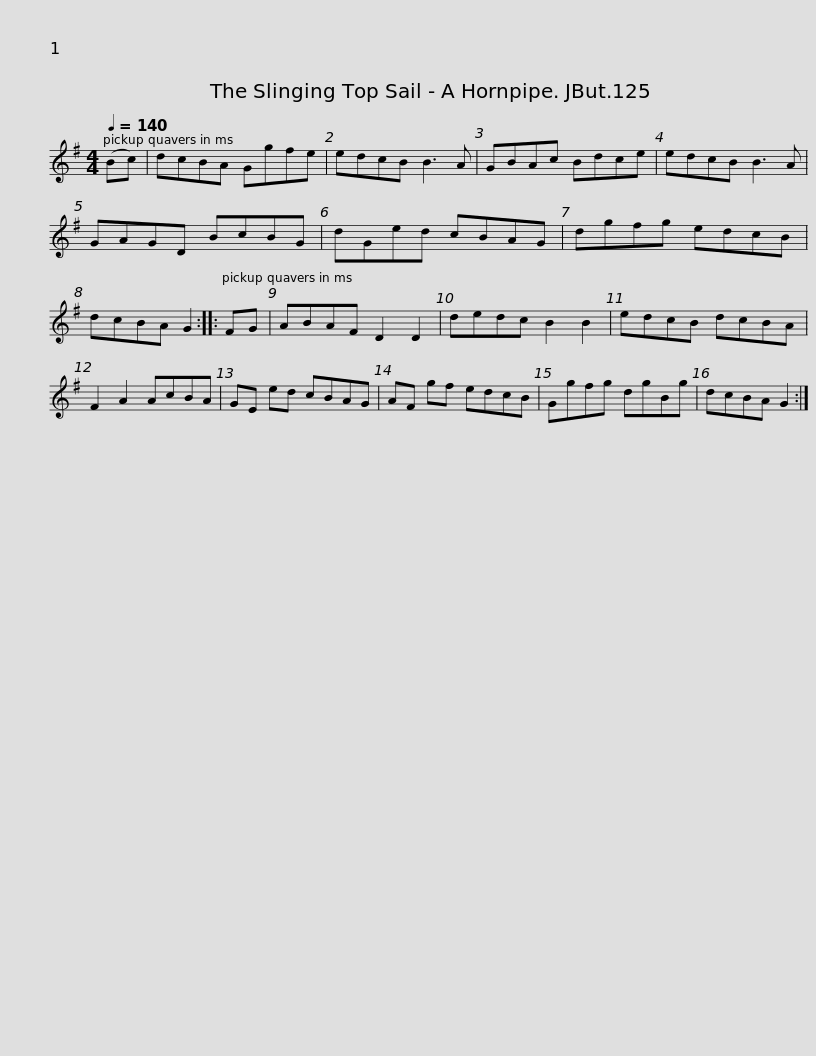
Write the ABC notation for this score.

X:1
L:1/8
Q:1/4=140
M:4/4
I:linebreak $
K:G
V:1 treble
V:1
 (Bc) | dcBA Ggfe | edcB B3 A | GBAc Bdce | edcB B3 A | %5
 GAGD BcBG |$ dGed cBAG | dgfg edcB | dcBA G2 :: FG | %10
 ABAF D2 D2 | dedc B2 B2 | edcB dcBA |$ F2 A2 AcBA | GE ed cBAG | %15
 AF gf edcB | Ggfg dgBg | dcBA G2 :| %18
